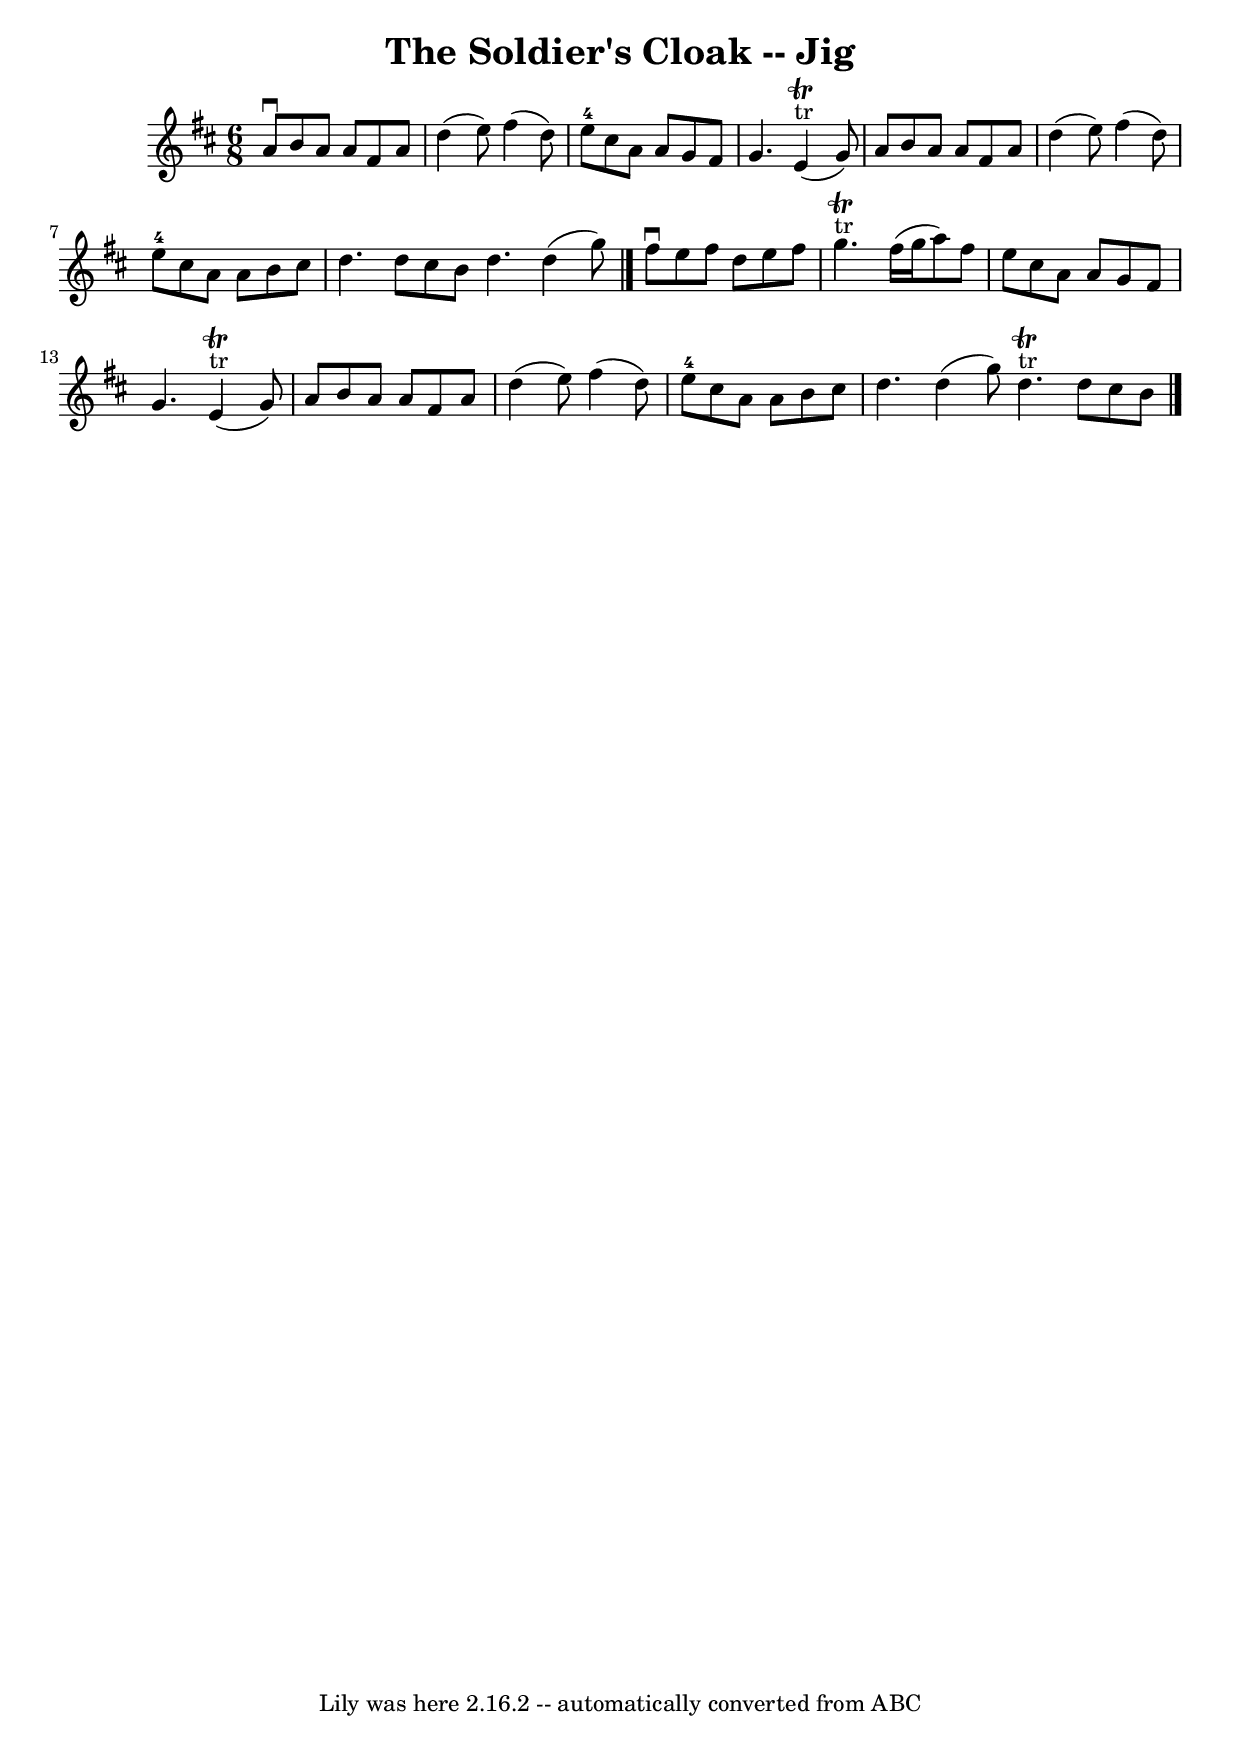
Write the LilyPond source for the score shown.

\version "2.16.2"
\include "Mammoth.ily"
\header {
  %% book = "Ryan's Mammoth Collection"
  crossRefNumber = "1"
  footnotes = "\\\\87 450"
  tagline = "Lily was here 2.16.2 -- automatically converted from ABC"
  title = "The Soldier's Cloak -- Jig"

}
voicedefault =  {


  \time 6/8 
  \key d \major
 a'8^\downbow b'8 a'8 a'8 fis'8 a'8    
  |
  d''4 (e''8) fis''4 (d''8)   |
  e''8-4   
  cis''8 a'8 a'8 g'8 fis'8    |
  g'4. e'4^"tr"^\trill(
  g'8)   |
  a'8 b'8 a'8 a'8 fis'8 a'8    |
  
  d''4 (e''8) fis''4 (d''8)   |
  e''8-4 cis''8    
  a'8 a'8 b'8 cis''8    |
  d''4. d''8 cis''8 b'8    
  \bar ":|" d''4. d''4 (g''8)   \bar "|." fis''8^\downbow e''8  
  fis''8 d''8 e''8 fis''8    |
  g''4.^"tr"^\trill fis''16 
  (g''16 a''8) fis''8    |
  e''8 cis''8 a'8 a'8    
  g'8 fis'8    |
  g'4. e'4^"tr"^\trill(g'8)   |
  
  a'8 b'8 a'8 a'8 fis'8 a'8    |
  d''4 (e''8)   
  fis''4 (d''8)   |
  e''8-4 cis''8 a'8 a'8 b'8    
  cis''8    |
  d''4. d''4 (g''8)   \bar ":|" d''4. 
  ^"tr"^\trill d''8 cis''8 b'8    \bar "|."   

}

\score{
  <<

    \context Staff="default"
    {
      \voicedefault 
      
    }

  >>
  \layout {
    
  }
  \midi {
  }

}
